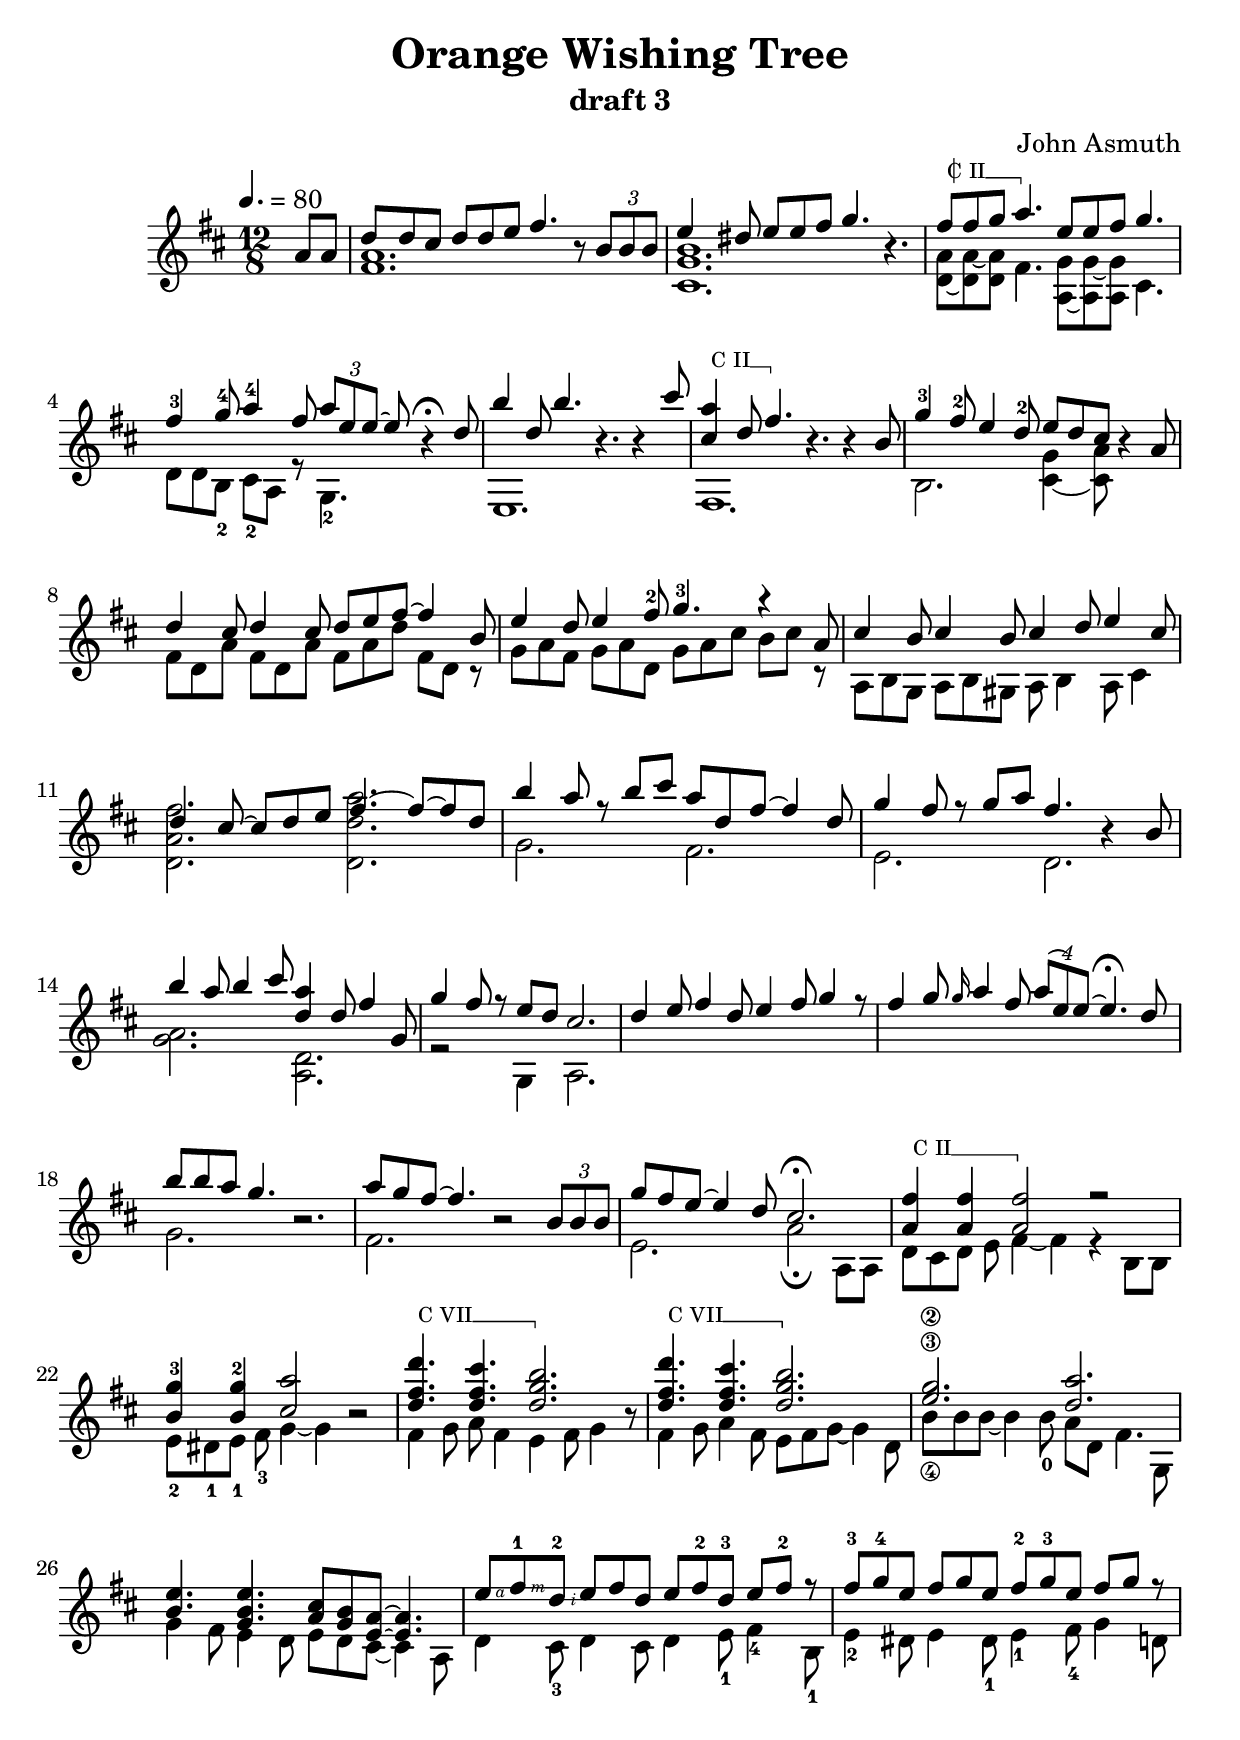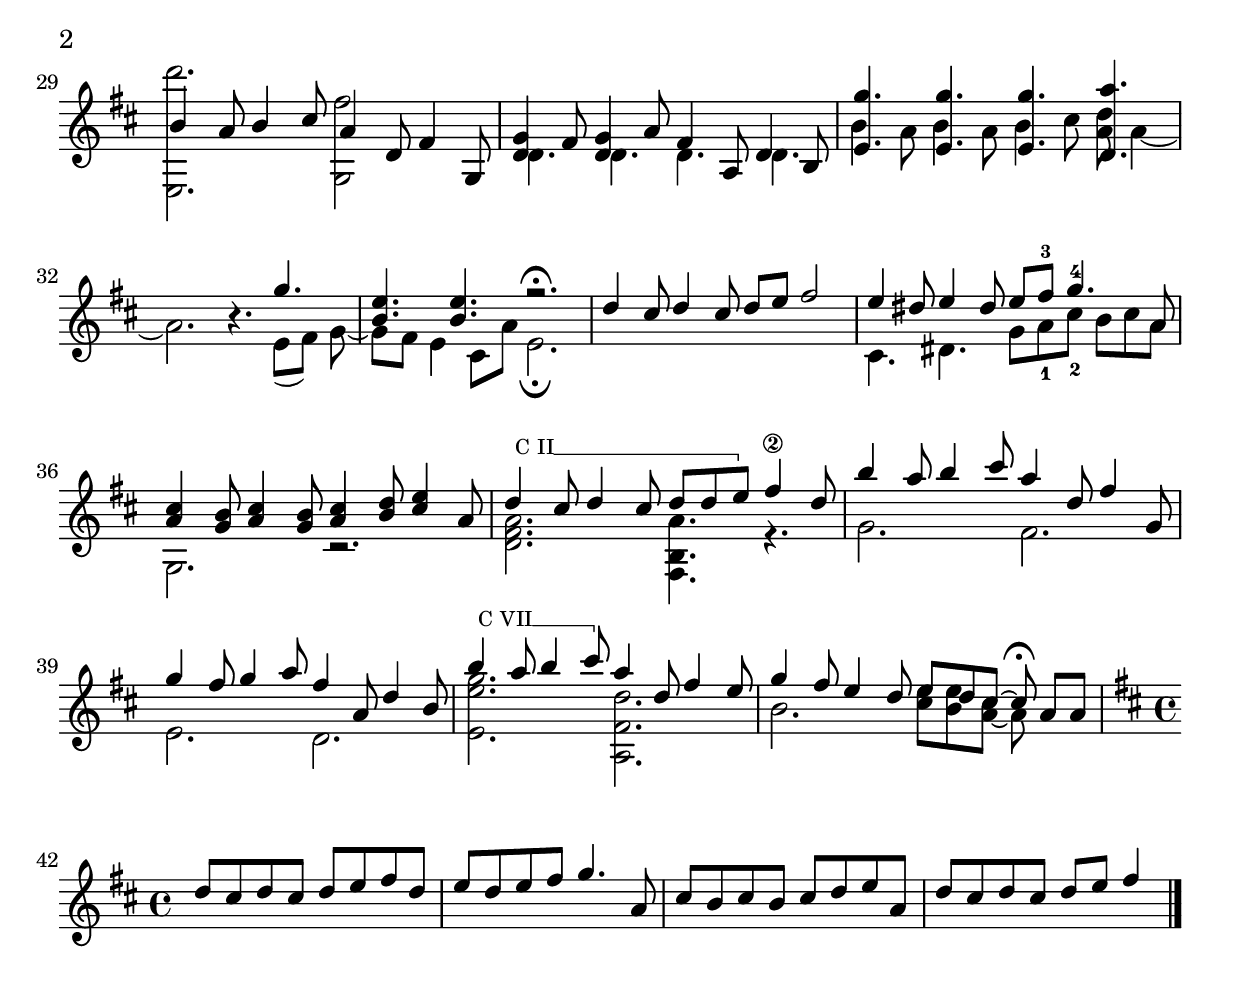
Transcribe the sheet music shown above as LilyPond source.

\version "2.18.2"
\header {
  title = "Orange Wishing Tree"
  subtitle = "draft 3"
  composer = "John Asmuth"
}

\include "bbarred.ly"
#(define RH rightHandFinger)

#(set-global-staff-size 23)
<<
  \relative d'' {
    \partial 4
    \time 12/8
    \key d \major
    \tempo 4. = 80
    a8 a |
    <<
      \new Voice = "melody"
      { \voiceOne 
        d[ d cis] d[ d e] fis4. \tweak Y-offset #0 r8 \tuplet 3/2 {b,8 b b} |
        e4 dis8 e[ e fis] g4. \tweak Y-offset #0 r |
      }
      \new Voice { \voiceTwo
        <fis, a>1. |
        <b g cis,>1. |
      }
    >>
    <<
      { \voiceOne 
        \bbarre #"II" { fis'8 fis g a4. } e8 e fis g4. |
        fis4-3 g8-4 a4-4 fis8 \tuplet 3/2 { a[ e e~] } e \tweak Y-offset #0 r4 \fermata d8 |
      }
      \new Voice { \voiceTwo
        <a d,~>8 <a~ d,> <a d,> fis4. <g a,~>8 <g~ a,> <g a,> cis,4. |
        d8[ d b-2] cis-2 a r g4.-2 s4. |
      }
    >>
    <<
      { \voiceOne 
        b''4 d,8 b'4. \tweak Y-offset #0 r4. \tweak Y-offset #0 r4 cis8 |
        \fbarre #"II" {<a cis,>4 d,8 fis4.} \tweak Y-offset #0 r4. \tweak Y-offset #0 r4 b,8 |
      }
      \new Voice { \voiceTwo
        e,,1. |
        fis1. |
      }
    >>
    \oneVoice
    <<
      { \voiceOne 
        g''4-3 fis8-2 e4 d8-2 e8 d8 cis8 \tweak Y-offset #0 r4 a8  |
      }
      \new Voice { \voiceTwo
        b,2. <cis~ g'>4 <cis a'>8 s4. |
      }
    >>
    <<
      { \voiceOne 
        d'4 cis8 d4 cis8 d e fis~ fis4 b,8 |
        e4 d8 e4 fis8-2 g4.-3 r4 a,8 |
      }
      \new Voice { \voiceTwo
        fis8[ d a'] fis[ d a'] fis[ a d] fis,[ d] r |
        g[ a fis] g[ a d,] g[ a cis] b[ cis] r |
      }
    >>
    <<
      { \voiceOne 
        cis4 b8 cis4 b8 cis4 d8 e4 cis8 |
        d4 cis8~ cis[ d8 e ] fis4.~ fis8~ fis8 d8 |
      }
      \new Voice { \voiceTwo
        a,8[ b g] a8[ b gis] a b4 a8 cis4 |
        <fis' a, d,>2. <a d, d,> |
      }
    >>
    <<
      { \voiceOne 
        b4 a8 r8 b cis a d, fis~ fis4 d8 |
        g4 fis8 r g a fis4. \tweak Y-offset #0 r4 b,8 |
      }
      \new Voice { \voiceTwo
        g2. fis |
        e d |
      }
    >>
    <<
      { \voiceOne 
        b''4 a8 b4 cis8 <a d,>4 d,8 fis4 g,8 |
        g'4 fis8 r e[ d] cis2. |
      }
      \new Voice { \voiceTwo
        <a g>2. <d, a> |
        r2 g,4 a2. |
      }
    >>
    <<
      { \voiceOne 
        d'4 e8 fis4 d8 e4 fis8 g4 r8 |
        fis4 g8 \grace g16 \glissando a4 fis8 \tuplet 4/2 {a (e) e~} e4. \fermata d8 |
      }
      \new Voice { \voiceTwo
        s1. s
      }
    >>
    \oneVoice 
    <<
      { \voiceOne 
        b'8[ b a] g4. \tweak Y-offset #0 r2. |
        a8[ g fis~] fis4. \tweak Y-offset #0 r2 \tuplet 3/2 { b,8[ b b] } |
      }
      \new Voice { \voiceTwo
        g2. s |
        fis2. s |
      }
    >>
    <<
      { \voiceOne 
        g'8[ fis e~] e4 d8  cis2. \fermata |
      }
      \new Voice { \voiceTwo
        e,2. a2 \fermata a,8 a |
      }
    >>
    <<
      { \voiceOne 
        \fbarre #"II" { <a' fis'>4 <a fis'>4 <a fis'>2 } r2 |
        <b g'-3>4 <b g'-2>4 <cis a'>2 \tweak Y-offset #0 r2 |
      }
      \new Voice { \voiceTwo
        d,8[ cis d] e fis4~ fis4 r b,8 b |
        e-2[ dis-1 e-1] fis-3 g4~ g s2 |
      }
    >>
    <<
      { \voiceOne
        \fbarre #"VII" { <d'' fis, d>4. <cis fis, d> <b g d>2. } |
        \fbarre #"VII" { <d fis, d>4. <cis fis, d> <b g d>2. } |
      }
      \new Voice { \voiceTwo
        fis,4 g8 a8 fis4 e4 fis8 g4 \tweak Y-offset #0 r8 |
        fis4 g8 a4 fis8 e8[ fis8 g8~] g4 d8 |
      }
    >>
    <<
      { \voiceOne
        \set stringNumberOrientations = #'(up)
        <e'\3 g\2>2. <d a'> |
        <b e>4. <g b e> <a cis>8 <g b> <e a>~ <e a>4. |
      }
      \new Voice { \voiceTwo
        \set stringNumberOrientations = #'(down)
        b'8\4[ b b~] b4 b8-0 a d, fis4. g,8 |
        g'4 fis8 e4 d8 e[ d cis~] cis4 a8 |
      }
    >>
    <<
      { \voiceOne
        e''8\RH #4 [ fis-1 \RH #3 d-2] \RH #2 e[ fis d] e[ fis-2 d-3] e[ fis-2] r |
        fis8-3[ g-4 e] fis[ g e] fis-2[ g-3 e] fis[ g] r |
      }
      \new Voice { \voiceTwo
        d,4 cis8-3 d4 cis8 d4 e8-1 fis4-4 b,8-1 |
        e4-2 dis8 e4 dis8-1 e4-1 fis8-4 g4 d8 |
      }
    >>
    <<
      { \voiceTwo 
        <d'' e,,,>2.  <fis, g,,>2 s4 |
        d,4. d d d |
      }
      \new Voice { \voiceOne
        b'4 a8 b4 cis8 a4 d,8 fis4 g,8  |
        <g' d>4 fis8 <g d>4 a8 fis4 a,8 d4 b8 |
      }
    >>
    <<
      { \voiceOne
        <g'' e,>4. <g e,> <g e,> <a d,,> |
        s1 s8 g4. |
        <b, e>4. <b e> r2. \fermata |
      }
      \new Voice { \voiceTwo
        b4 a8 b4 a8 b4 cis8 <d a>8 a4~ |
        a2. \tweak Y-offset #0 r4. e8[(fis)] g~  |
        g8 fis8 e4 cis8a'8 e2. \fermata |
      }
    >>
    <<
      { \voiceOne 
        d'4 cis8 d4 cis8 d e fis2 |
        e4 dis8 e4 dis8 e fis-3 g4.-4 a,8 |
      }
      \new Voice { \voiceTwo
        s1. |
        cis,4. dis4. g8[ a-1 cis-2] b[ cis a] |
      }
    >>
    <<
      { \voiceOne 
        <cis a>4 <b g>8 <cis a>4 <b g>8 <cis a>4 <d b>8 <e cis>4 a,8 |
        \fbarre #"II" { d4 cis8 d4 cis8 d8 d e } fis4\2 d8 |
      }
      \new Voice { \voiceTwo
        g,,2. r |
        <d' fis a>2. <fis, b a'>4. r4. |
      }
    >>
    <<
      { \voiceOne 
        b''4 a8 b4 cis8 a4 d,8 fis4 g,8 |
        g'4 fis8 g4 a8 fis4 a,8 d4 b8 |
      }
      \new Voice { \voiceTwo
        g2. fis |
        e d |
      }
    >>
    <<
      { \voiceOne 
        \fbarre #"VII" { b''4 a8 b4 cis8 } a4 d,8 fis4 e8 |
        g4 fis8 e4 d8 e[ d cis~] cis8 \fermata a[ a] |
      }
      \new Voice { \voiceTwo
        <e e' g>2. <a, fis' d'> |
        b' <cis e>8 <b e> <a~ cis> a8 s4 |
      }
    >>
    <<
      \time 4/4
  \key d \major
      { \voiceOne 
  d8 cis d cis d e fis d |
  e d e fis g4. a,8 |
  cis8 b cis b cis d e a, |
  d cis d cis d e fis4 \bar "|."
      }
    >>
  }
>>